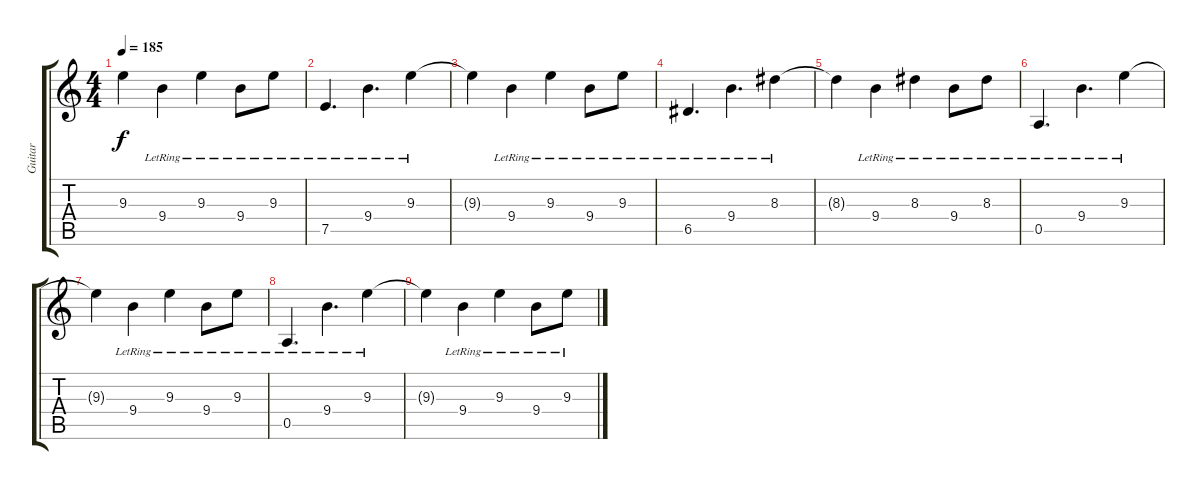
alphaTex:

\track ("Guitar" "Guitar") {instrument distortionguitar}
\staff {score tabs}
\tuning (E4 B3 G3 D3 A2 E2) {hide}
\ts (4 4)
\tempo 185
\clef g2
\ks c
9.3{t}.4{dy f} 9.4{lr}.4 9.3{lr}.4 9.4{lr}.8 9.3{lr}.8 |
7.5{lr}.4{d} 9.4{lr}.4{d} 9.3{lr}.4 |
9.3{t}.4 9.4{lr}.4 9.3{lr}.4 9.4{lr}.8 9.3{lr}.8 |
6.5{lr}.4{d} 9.4{lr}.4{d} 8.3{lr}.4 |
8.3{t}.4 9.4{lr}.4 8.3{lr}.4 9.4{lr}.8 8.3{lr}.8 |
0.5{lr}.4{d} 9.4{lr}.4{d} 9.3{lr}.4 |
9.3{t}.4 9.4{lr}.4 9.3{lr}.4 9.4{lr}.8 9.3{lr}.8 |
0.5{lr}.4{d} 9.4{lr}.4{d} 9.3{lr}.4 |
9.3{t}.4 9.4{lr}.4 9.3{lr}.4 9.4{lr}.8 9.3{lr}.8
